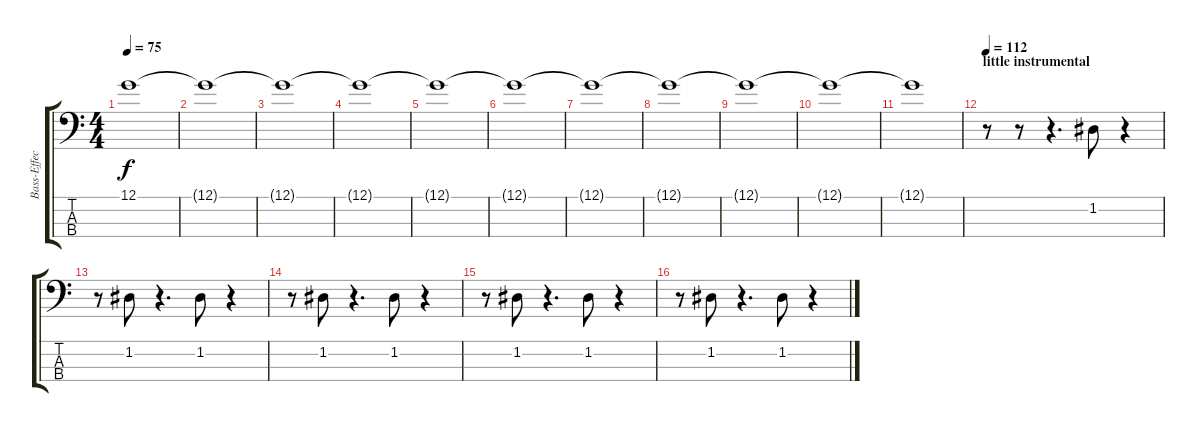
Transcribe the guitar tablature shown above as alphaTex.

\track ("Bass-Effects (Thompson)" "Bass-Effec") {instrument electricbasspick}
\staff {score tabs}
\tuning (G2 D2 A1 E1) {hide}
\ts (4 4)
\tempo 75
\clef f4
\ks c
12.1{t}.1{dy f} |
12.1{t}.1 |
12.1{t}.1 |
12.1{t}.1 |
12.1{t}.1 |
12.1{t}.1 |
12.1{t}.1 |
12.1{t}.1{volume 0} |
12.1{t}.1 |
12.1{t}.1 |
12.1{t}.1 |
\section ("" "little instrumental")
\tempo 112
r.8{volume 16 instrument electricbasspick} r.8 r.4{d} 1.2.8 r.4 |
r.8 1.2.8 r.4{d} 1.2.8 r.4 |
r.8 1.2.8 r.4{d} 1.2.8 r.4 |
r.8 1.2.8 r.4{d} 1.2.8 r.4 |
r.8 1.2.8 r.4{d} 1.2.8 r.4
